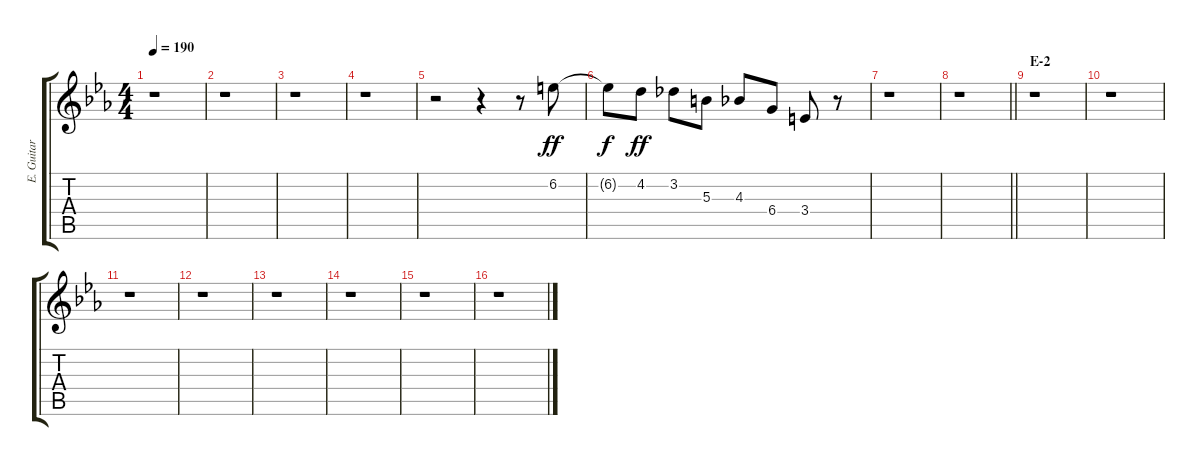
\track ("E. Guitar IV" "E. Guitar ") {instrument electricguitarclean}
\staff {score tabs}
\tuning (Eb4 Bb3 Gb3 Db3 Ab2 Eb2) {hide}
\ts (4 4)
\tempo 190
\clef g2
\ks eb
r.1{dy f} |
r.1 |
r.1 |
r.1 |
r.2 r.4 r.8 6.2.8{dy ff} |
6.2{t}.8{dy f} 4.2.8{dy ff} 3.2.8 5.3.8 4.3.8 6.4.8 3.4.8 r.8 |
r.1 |
\barLineRight lightlight
r.1 |
\section ("" "E-2")
r.1 |
r.1 |
r.1 |
r.1 |
r.1 |
r.1 |
r.1 |
r.1
